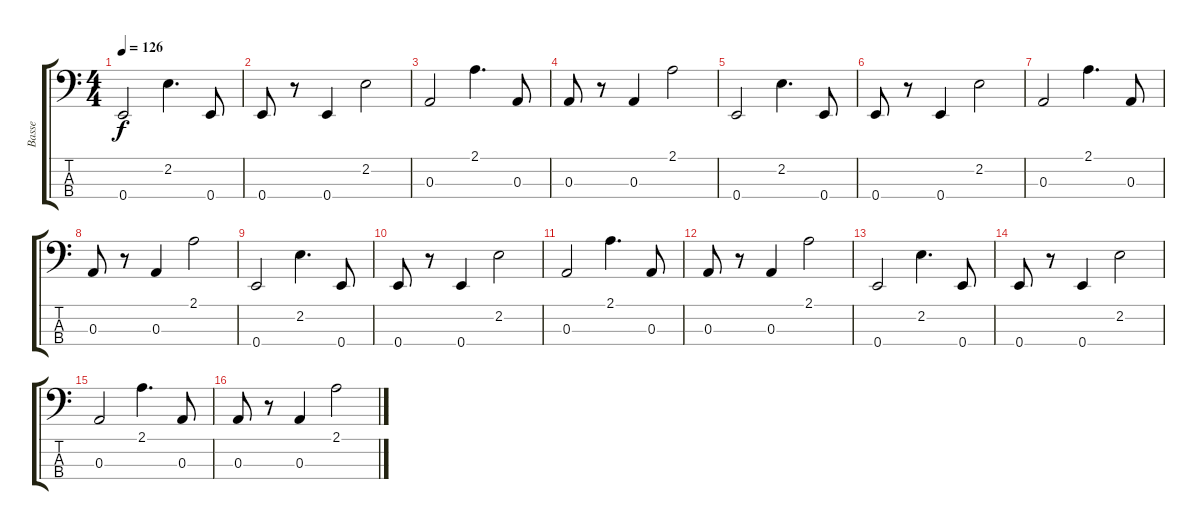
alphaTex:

\track ("Basse" "Basse") {instrument electricbasspick}
\staff {score tabs}
\tuning (G2 D2 A1 E1) {hide}
\ts (4 4)
\tempo 126
\clef f4
\ks c
0.4.2{dy f} 2.2.4{d} 0.4.8 |
0.4.8 r.8 0.4.4 2.2.2 |
0.3.2 2.1.4{d} 0.3.8 |
0.3.8 r.8 0.3.4 2.1.2 |
0.4.2 2.2.4{d} 0.4.8 |
0.4.8 r.8 0.4.4 2.2.2 |
0.3.2 2.1.4{d} 0.3.8 |
0.3.8 r.8 0.3.4 2.1.2 |
0.4.2 2.2.4{d} 0.4.8 |
0.4.8 r.8 0.4.4 2.2.2 |
0.3.2 2.1.4{d} 0.3.8 |
0.3.8 r.8 0.3.4 2.1.2 |
0.4.2 2.2.4{d} 0.4.8 |
0.4.8 r.8 0.4.4 2.2.2 |
0.3.2 2.1.4{d} 0.3.8 |
0.3.8 r.8 0.3.4 2.1.2
